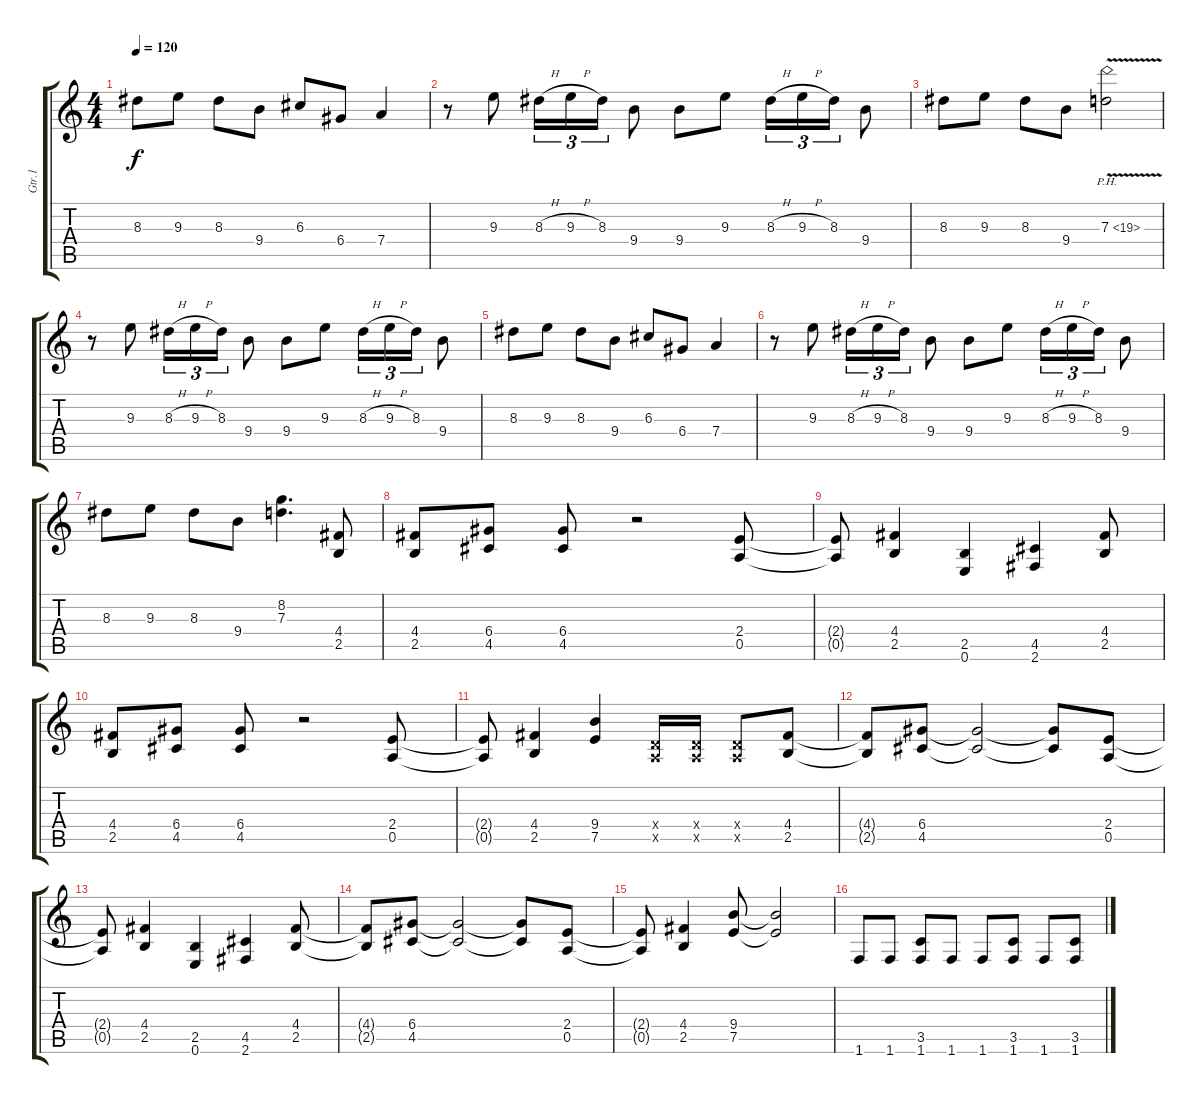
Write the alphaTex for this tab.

\track ("Gtr.1" "Gtr.1") {instrument distortionguitar}
\staff {score tabs}
\tuning (E4 B3 G3 D3 A2 E2) {hide}
\ts (4 4)
\tempo 120
\clef g2
\ks c
8.3.8{dy f} 9.3.8 8.3.8 9.4.8 6.3.8 6.4.8 7.4.4 |
r.8 9.3.8 8.3{h}.16{tu (3 2)} 9.3{h}.16{tu (3 2)} 8.3.16{tu (3 2)} 9.4.8 9.4.8 9.3.8 8.3{h}.16{tu (3 2)} 9.3{h}.16{tu (3 2)} 8.3.16{tu (3 2)} 9.4.8 |
8.3.8 9.3.8 8.3.8 9.4.8 7.3{ph 12 v}.2 |
r.8 9.3.8 8.3{h}.16{tu (3 2)} 9.3{h}.16{tu (3 2)} 8.3.16{tu (3 2)} 9.4.8 9.4.8 9.3.8 8.3{h}.16{tu (3 2)} 9.3{h}.16{tu (3 2)} 8.3.16{tu (3 2)} 9.4.8 |
8.3.8 9.3.8 8.3.8 9.4.8 6.3.8 6.4.8 7.4.4 |
r.8 9.3.8 8.3{h}.16{tu (3 2)} 9.3{h}.16{tu (3 2)} 8.3.16{tu (3 2)} 9.4.8 9.4.8 9.3.8 8.3{h}.16{tu (3 2)} 9.3{h}.16{tu (3 2)} 8.3.16{tu (3 2)} 9.4.8 |
8.3.8 9.3.8 8.3.8 9.4.8 (8.2 7.3).4{d} (4.4 2.5).8 |
(4.4 2.5).8 (6.4 4.5).8 (6.4 4.5).8 r.2 (2.4 0.5).8 |
(2.4{t} 0.5{t}).8 (4.4 2.5).4 (2.5 0.6).4 (4.5 2.6).4 (4.4 2.5).8 |
(4.4 2.5).8 (6.4 4.5).8 (6.4 4.5).8 r.2 (2.4 0.5).8 |
(2.4{t} 0.5{t}).8 (4.4 2.5).4 (9.4 7.5).4 (0.4{x} 0.5{x}).16 (0.4{x} 0.5{x}).16 (0.4{x} 0.5{x}).8 (4.4 2.5).8 |
(4.4{t} 2.5{t}).8 (6.4 4.5).8 (6.4{t} 4.5{t}).2 (6.4{t} 4.5{t}).8 (2.4 0.5).8 |
(2.4{t} 0.5{t}).8 (4.4 2.5).4 (2.5 0.6).4 (4.5 2.6).4 (4.4 2.5).8 |
(4.4{t} 2.5{t}).8 (6.4 4.5).8 (6.4{t} 4.5{t}).2 (6.4{t} 4.5{t}).8 (2.4 0.5).8 |
(2.4{t} 0.5{t}).8 (4.4 2.5).4 (9.4 7.5).8 (9.4{t} 7.5{t}).2 |
1.6.8 1.6.8 (3.5 1.6).8 1.6.8 1.6.8 (3.5 1.6).8 1.6.8 (3.5 1.6).8
